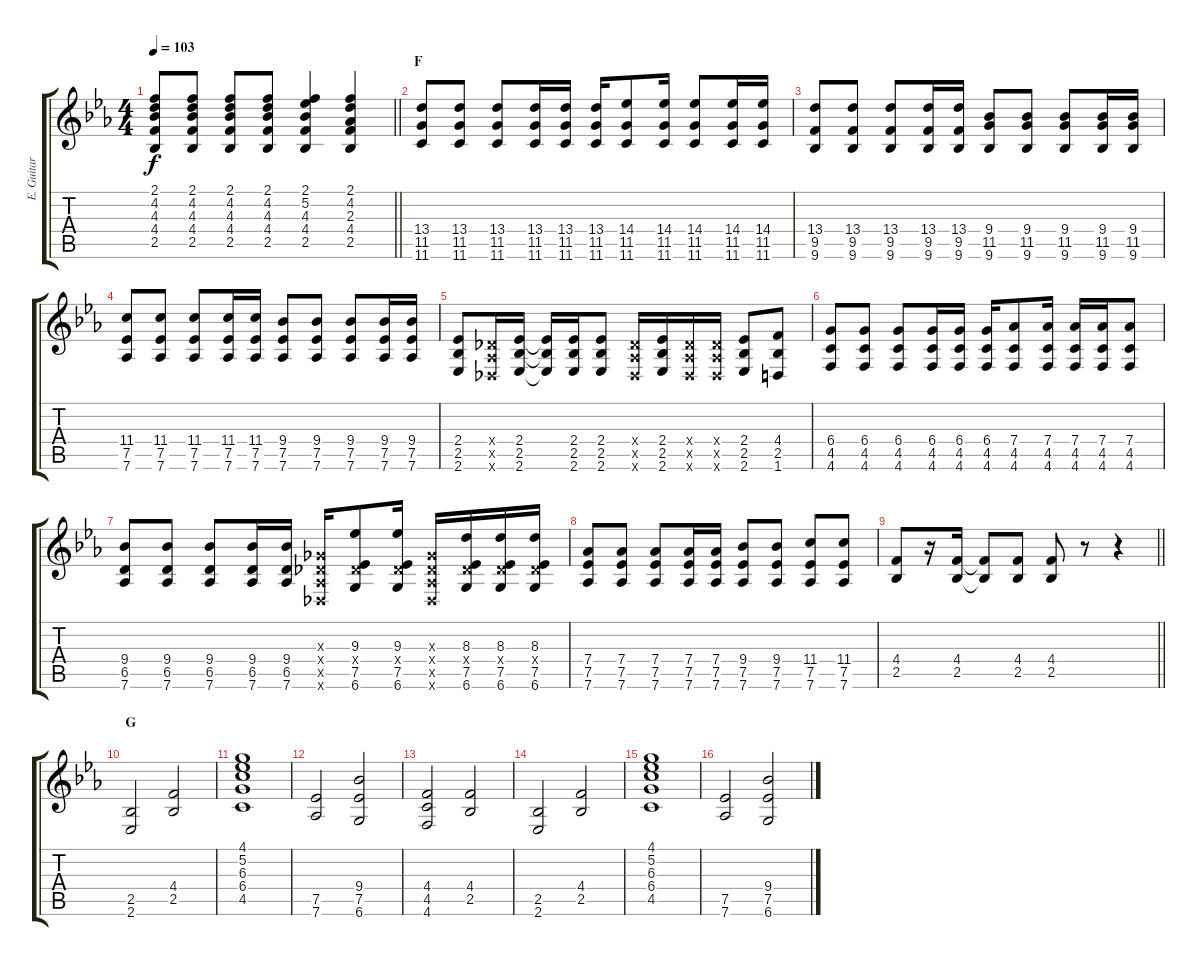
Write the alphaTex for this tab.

\track ("E. Guitar I" "E. Guitar ") {instrument overdrivenguitar}
\staff {score tabs}
\tuning (Eb4 Bb3 Gb3 Db3 Ab2 Db2) {hide}
\ts (4 4)
\tempo 103
\clef g2
\barLineRight lightlight
\ks eb
(2.1 4.2 4.3 4.4 2.5).8{dy f} (2.1 4.2 4.3 4.4 2.5).8 (2.1 4.2 4.3 4.4 2.5).8 (2.1 4.2 4.3 4.4 2.5).8 (2.1 5.2 4.3 4.4 2.5).4 (2.1 4.2 2.3 4.4 2.5).4 |
\section ("" "F")
(13.4 11.5 11.6).8 (13.4 11.5 11.6).8 (13.4 11.5 11.6).8 (13.4 11.5 11.6).16 (13.4 11.5 11.6).16 (13.4 11.5 11.6).16 (14.4 11.5 11.6).8 (14.4 11.5 11.6).16 (14.4 11.5 11.6).8 (14.4 11.5 11.6).16 (14.4 11.5 11.6).16 |
(13.4 9.5 9.6).8 (13.4 9.5 9.6).8 (13.4 9.5 9.6).8 (13.4 9.5 9.6).16 (13.4 9.5 9.6).16 (9.4 11.5 9.6).8 (9.4 11.5 9.6).8 (9.4 11.5 9.6).8 (9.4 11.5 9.6).16 (9.4 11.5 9.6).16 |
(11.4 7.5 7.6).8 (11.4 7.5 7.6).8 (11.4 7.5 7.6).8 (11.4 7.5 7.6).16 (11.4 7.5 7.6).16 (9.4 7.5 7.6).8 (9.4 7.5 7.6).8 (9.4 7.5 7.6).8 (9.4 7.5 7.6).16 (9.4 7.5 7.6).16 |
(2.4 2.5 2.6).8 (0.4{x} 0.5{x} 0.6{x}).16 (2.4 2.5 2.6).16 (2.4{t} 2.5{t} 2.6{t}).16 (2.4 2.5 2.6).16 (2.4 2.5 2.6).8 (0.4{x} 0.5{x} 0.6{x}).16 (2.4 2.5 2.6).16 (0.4{x} 0.5{x} 0.6{x}).16 (0.4{x} 0.5{x} 0.6{x}).16 (2.4 2.5 2.6).8 (4.4 2.5 1.6).8 |
(6.4 4.5 4.6).8 (6.4 4.5 4.6).8 (6.4 4.5 4.6).8 (6.4 4.5 4.6).16 (6.4 4.5 4.6).16 (6.4 4.5 4.6).16 (7.4 4.5 4.6).8 (7.4 4.5 4.6).16 (7.4 4.5 4.6).16 (7.4 4.5 4.6).16 (7.4 4.5 4.6).8 |
(9.4 6.5 7.6).8 (9.4 6.5 7.6).8 (9.4 6.5 7.6).8 (9.4 6.5 7.6).16 (9.4 6.5 7.6).16 (0.3{x} 0.4{x} 0.5{x} 0.6{x}).16 (9.3 0.4{x} 7.5 6.6).8 (9.3 0.4{x} 7.5 6.6).16 (0.3{x} 0.4{x} 0.5{x} 0.6{x}).16 (8.3 0.4{x} 7.5 6.6).16 (8.3 0.4{x} 7.5 6.6).16 (8.3 0.4{x} 7.5 6.6).16 |
(7.4 7.5 7.6).8 (7.4 7.5 7.6).8 (7.4 7.5 7.6).8 (7.4 7.5 7.6).16 (7.4 7.5 7.6).16 (9.4 7.5 7.6).8 (9.4 7.5 7.6).8 (11.4 7.5 7.6).8 (11.4 7.5 7.6).8 |
\barLineRight lightlight
(4.4 2.5).8 r.16 (4.4 2.5).16 (4.4{t} 2.5{t}).8 (4.4 2.5).8 (4.4 2.5).8 r.8 r.4 |
\section ("" "G")
(2.5 2.6).2 (4.4 2.5).2 |
(4.1 5.2 6.3 6.4 4.5).1 |
(7.5 7.6).2 (9.4 7.5 6.6).2 |
(4.4 4.5 4.6).2 (4.4 2.5).2 |
(2.5 2.6).2 (4.4 2.5).2 |
(4.1 5.2 6.3 6.4 4.5).1 |
(7.5 7.6).2 (9.4 7.5 6.6).2
